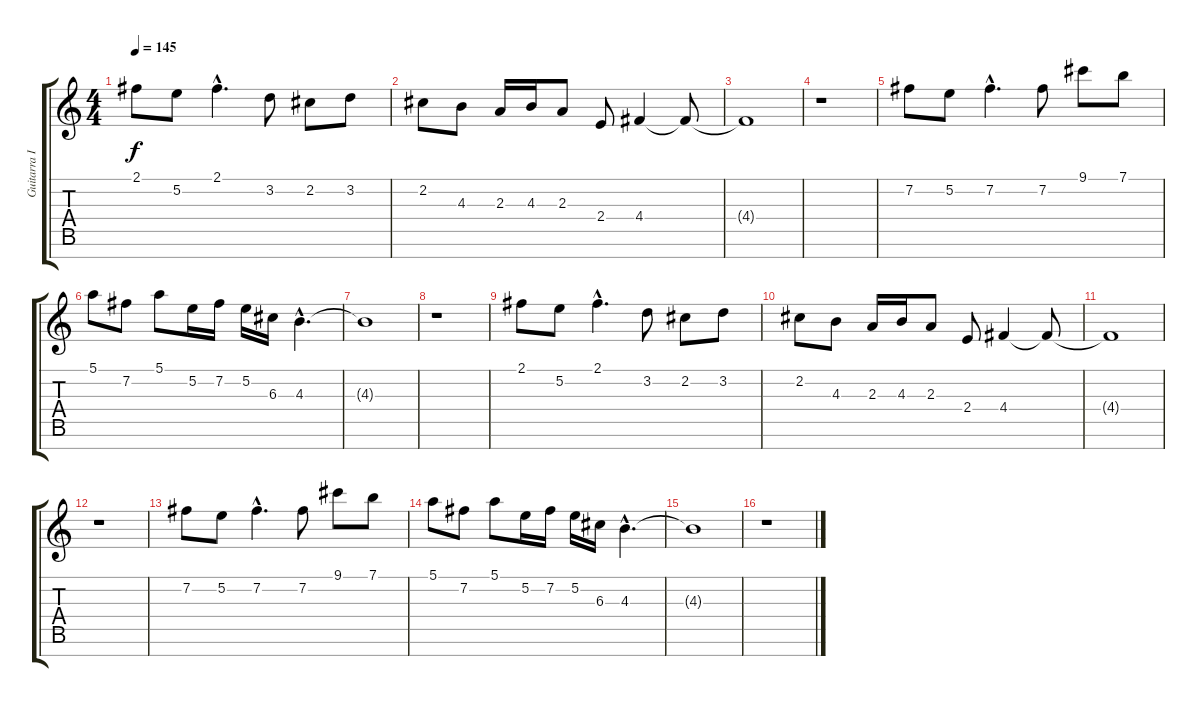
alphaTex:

\track ("Guitarra I" "Guitarra I") {instrument distortionguitar}
\staff {score tabs}
\tuning (E4 B3 G3 D3 A2 E2 B1) {hide}
\ts (4 4)
\tempo 145
\clef g2
\ks c
2.1.8{dy f instrument acousticguitarsteel} 5.2.8 2.1{hac}.4{d} 3.2.8 2.2.8 3.2.8 |
2.2.8 4.3.8 2.3.16 4.3.16 2.3.8 2.4.8 4.4.4 4.4{t}.8 |
4.4{t}.1 |
r.1 |
7.2.8 5.2.8 7.2{hac}.4{d} 7.2.8 9.1.8 7.1.8 |
5.1.8 7.2.8 5.1.8 5.2.16 7.2.16 5.2.16 6.3.16 4.3{hac}.4{d} |
4.3{t}.1 |
r.1 |
2.1.8{instrument acousticguitarsteel} 5.2.8 2.1{hac}.4{d} 3.2.8 2.2.8 3.2.8 |
2.2.8 4.3.8 2.3.16 4.3.16 2.3.8 2.4.8 4.4.4 4.4{t}.8 |
4.4{t}.1 |
r.1 |
7.2.8 5.2.8 7.2{hac}.4{d} 7.2.8 9.1.8 7.1.8 |
5.1.8 7.2.8 5.1.8 5.2.16 7.2.16 5.2.16 6.3.16 4.3{hac}.4{d} |
4.3{t}.1 |
r.1
